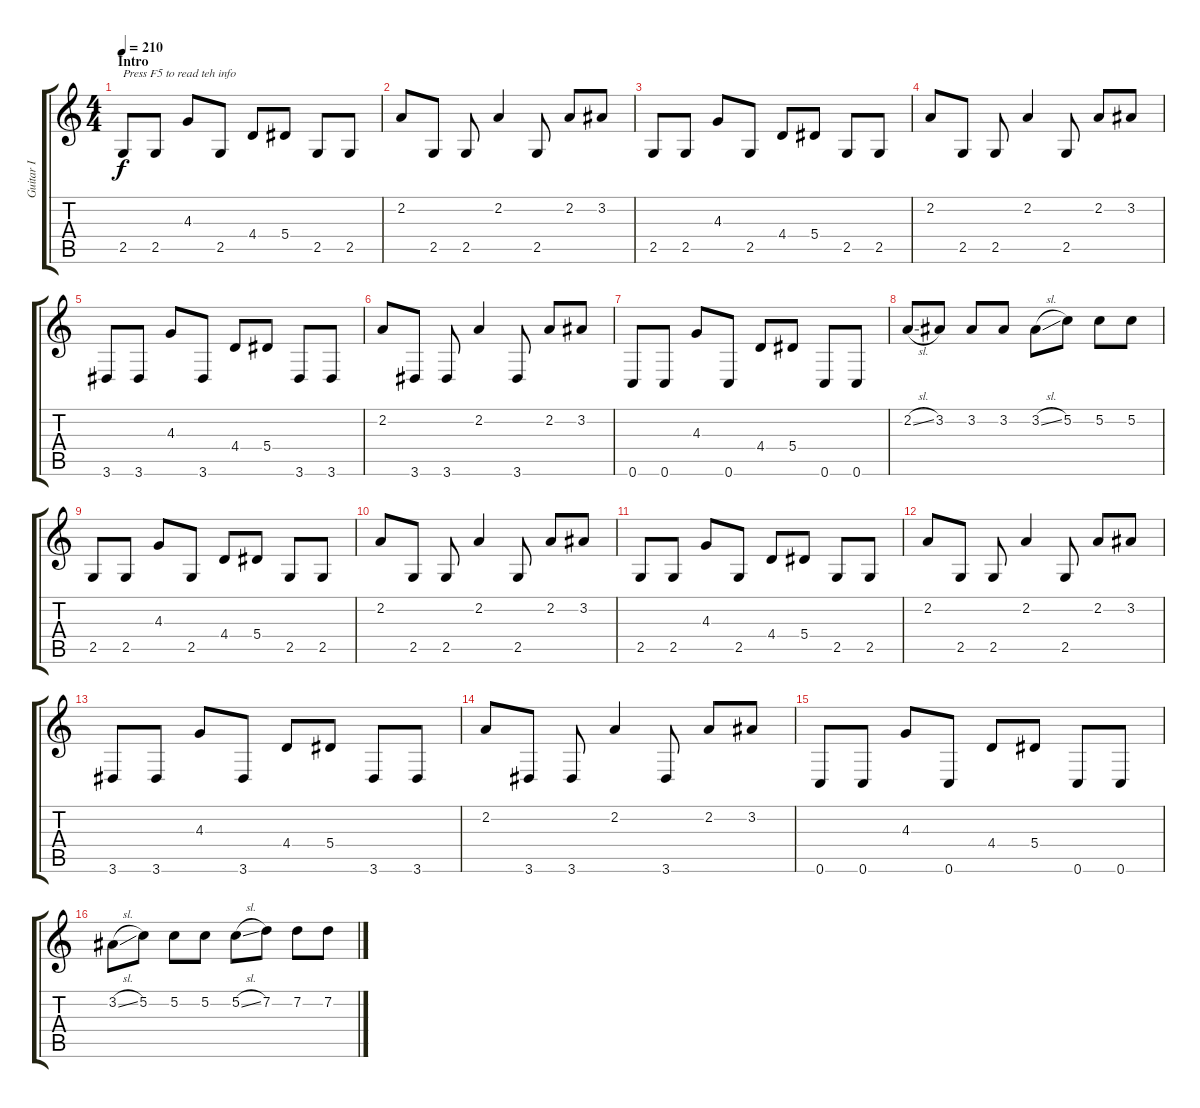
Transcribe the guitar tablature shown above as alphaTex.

\track ("Guitar I" "Guitar I") {instrument distortionguitar}
\staff {score tabs}
\tuning (C4 G3 Eb3 Bb2 F2 C2) {hide}
\ts (4 4)
\section ("" "Intro")
\tempo 210
\clef g2
\ks c
2.5.8{txt "Press F5 to read teh info" dy f instrument distortionguitar} 2.5.8 4.3.8 2.5.8 4.4.8 5.4.8 2.5.8 2.5.8 |
2.2.8 2.5.8 2.5.8 2.2.4 2.5.8 2.2.8 3.2.8 |
2.5.8 2.5.8 4.3.8 2.5.8 4.4.8 5.4.8 2.5.8 2.5.8 |
2.2.8 2.5.8 2.5.8 2.2.4 2.5.8 2.2.8 3.2.8 |
3.6.8 3.6.8 4.3.8 3.6.8 4.4.8 5.4.8 3.6.8 3.6.8 |
2.2.8 3.6.8 3.6.8 2.2.4 3.6.8 2.2.8 3.2.8 |
0.6.8 0.6.8 4.3.8 0.6.8 4.4.8 5.4.8 0.6.8 0.6.8 |
2.2{sl}.8 3.2.8 3.2.8 3.2.8 3.2{sl}.8 5.2.8 5.2.8 5.2.8 |
2.5.8 2.5.8 4.3.8 2.5.8 4.4.8 5.4.8 2.5.8 2.5.8 |
2.2.8 2.5.8 2.5.8 2.2.4 2.5.8 2.2.8 3.2.8 |
2.5.8 2.5.8 4.3.8 2.5.8 4.4.8 5.4.8 2.5.8 2.5.8 |
2.2.8 2.5.8 2.5.8 2.2.4 2.5.8 2.2.8 3.2.8 |
3.6.8 3.6.8 4.3.8 3.6.8 4.4.8 5.4.8 3.6.8 3.6.8 |
2.2.8 3.6.8 3.6.8 2.2.4 3.6.8 2.2.8 3.2.8 |
0.6.8 0.6.8 4.3.8 0.6.8 4.4.8 5.4.8 0.6.8 0.6.8 |
3.2{sl}.8 5.2.8 5.2.8 5.2.8 5.2{sl}.8 7.2.8 7.2.8 7.2.8
